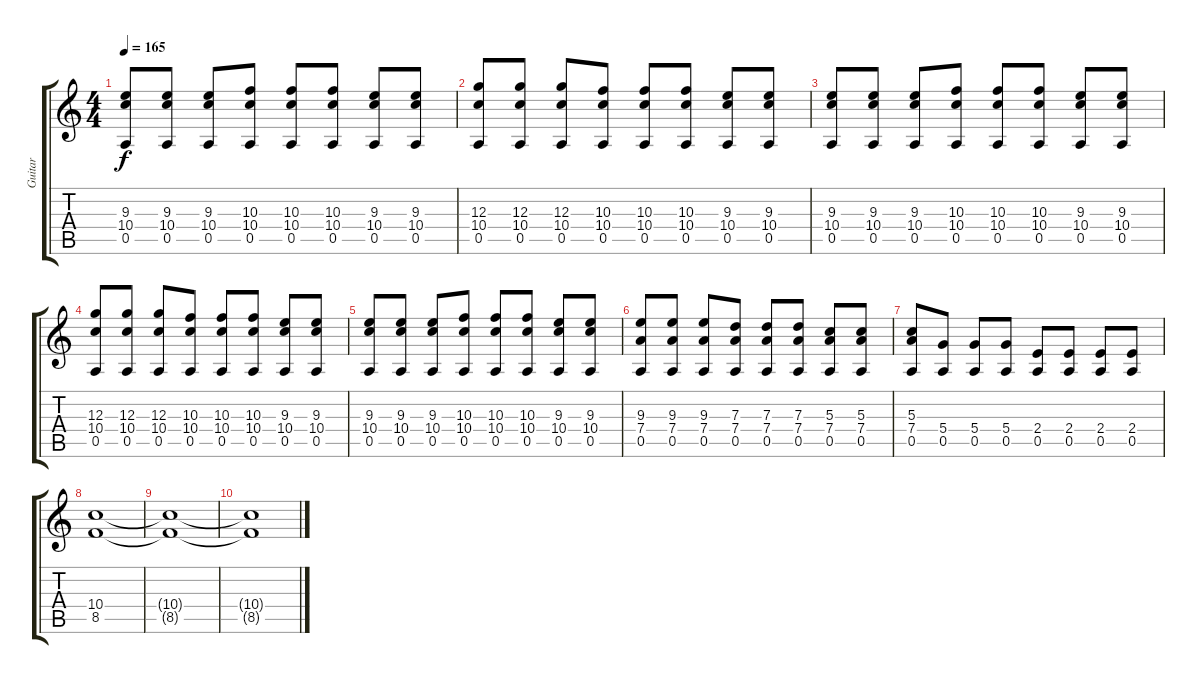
\track ("Guitar" "Guitar") {instrument distortionguitar}
\staff {score tabs}
\tuning (E4 B3 G3 D3 A2 E2) {hide}
\ts (4 4)
\tempo 165
\clef g2
\ks c
(9.3 10.4 0.5).8{dy f} (9.3 10.4 0.5).8 (9.3 10.4 0.5).8 (10.3 10.4 0.5).8 (10.3 10.4 0.5).8 (10.3 10.4 0.5).8 (9.3 10.4 0.5).8 (9.3 10.4 0.5).8 |
(12.3 10.4 0.5).8 (12.3 10.4 0.5).8 (12.3 10.4 0.5).8 (10.3 10.4 0.5).8 (10.3 10.4 0.5).8 (10.3 10.4 0.5).8 (9.3 10.4 0.5).8 (9.3 10.4 0.5).8 |
(9.3 10.4 0.5).8 (9.3 10.4 0.5).8 (9.3 10.4 0.5).8 (10.3 10.4 0.5).8 (10.3 10.4 0.5).8 (10.3 10.4 0.5).8 (9.3 10.4 0.5).8 (9.3 10.4 0.5).8 |
(12.3 10.4 0.5).8 (12.3 10.4 0.5).8 (12.3 10.4 0.5).8 (10.3 10.4 0.5).8 (10.3 10.4 0.5).8 (10.3 10.4 0.5).8 (9.3 10.4 0.5).8 (9.3 10.4 0.5).8 |
(9.3 10.4 0.5).8 (9.3 10.4 0.5).8 (9.3 10.4 0.5).8 (10.3 10.4 0.5).8 (10.3 10.4 0.5).8 (10.3 10.4 0.5).8 (9.3 10.4 0.5).8 (9.3 10.4 0.5).8 |
(9.3 7.4 0.5).8 (9.3 7.4 0.5).8 (9.3 7.4 0.5).8 (7.3 7.4 0.5).8 (7.3 7.4 0.5).8 (7.3 7.4 0.5).8 (5.3 7.4 0.5).8 (5.3 7.4 0.5).8 |
(5.3 7.4 0.5).8 (5.4 0.5).8 (5.4 0.5).8 (5.4 0.5).8 (2.4 0.5).8 (2.4 0.5).8 (2.4 0.5).8 (2.4 0.5).8 |
(10.4 8.5).1 |
(10.4{t} 8.5{t}).1 |
(10.4{t} 8.5{t}).1
